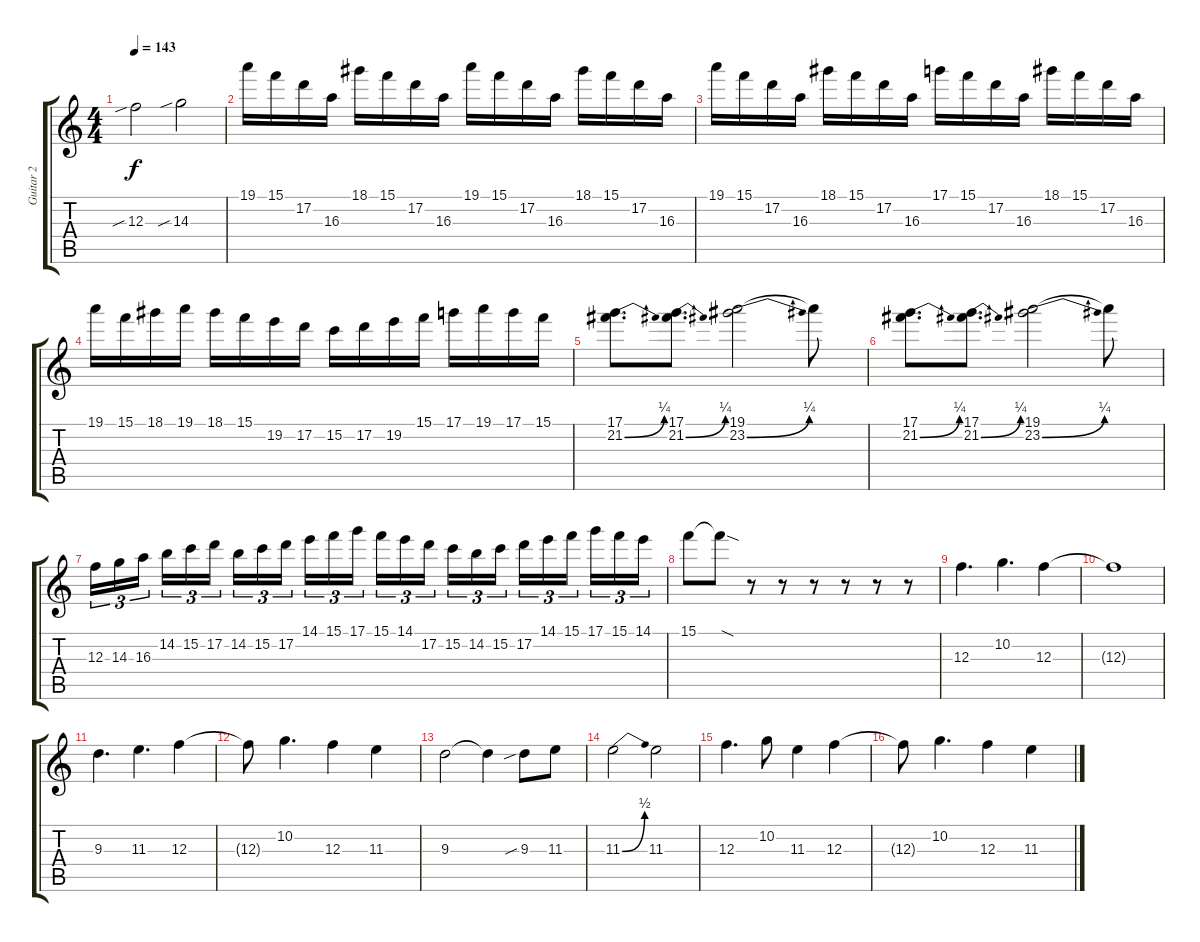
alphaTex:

\track ("Guitar 2" "Guitar 2") {instrument distortionguitar}
\staff {score tabs}
\tuning (D4 A3 F3 C3 G2 D2) {hide}
\ts (4 4)
\tempo 143
\clef g2
\ks c
12.3{sib}.2{dy f} 14.3{sib}.2 |
19.1.16 15.1.16 17.2.16 16.3.16 18.1.16 15.1.16 17.2.16 16.3.16 19.1.16 15.1.16 17.2.16 16.3.16 18.1.16 15.1.16 17.2.16 16.3.16 |
19.1.16 15.1.16 17.2.16 16.3.16 18.1.16 15.1.16 17.2.16 16.3.16 17.1.16 15.1.16 17.2.16 16.3.16 18.1.16 15.1.16 17.2.16 16.3.16 |
19.1.16 15.1.16 18.1.16 19.1.16 18.1.16 15.1.16 19.2.16 17.2.16 15.2.16 17.2.16 19.2.16 15.1.16 17.1.16 19.1.16 17.1.16 15.1.16 |
(17.1 21.2{be (bend 0 0 60 1)}).8{d} (17.1 21.2{be (bend 0 0 60 1)}).8{d} (19.1 23.2{be (bend 0 0 60 1)}).2 19.1{t}.8 |
(17.1 21.2{be (bend 0 0 60 1)}).8{d} (17.1 21.2{be (bend 0 0 60 1)}).8{d} (19.1 23.2{be (bend 0 0 60 1)}).2 19.1{t}.8 |
12.3.16{tu (3 2)} 14.3.16{tu (3 2)} 16.3.16{tu (3 2) beam splitsecondary} 14.2.16{tu (3 2)} 15.2.16{tu (3 2)} 17.2.16{tu (3 2)} 14.2.16{tu (3 2)} 15.2.16{tu (3 2)} 17.2.16{tu (3 2) beam splitsecondary} 14.1.16{tu (3 2)} 15.1.16{tu (3 2)} 17.1.16{tu (3 2)} 15.1.16{tu (3 2)} 14.1.16{tu (3 2)} 17.2.16{tu (3 2) beam splitsecondary} 15.2.16{tu (3 2)} 14.2.16{tu (3 2)} 15.2.16{tu (3 2)} 17.2.16{tu (3 2)} 14.1.16{tu (3 2)} 15.1.16{tu (3 2) beam splitsecondary} 17.1.16{tu (3 2)} 15.1.16{tu (3 2)} 14.1.16{tu (3 2)} |
15.1.8 15.1{sod t}.8 r.8 r.8 r.8 r.8 r.8 r.8 |
12.3.4{d} 10.2.4{d} 12.3.4 |
12.3{t}.1 |
9.3.4{d} 11.3.4{d} 12.3.4 |
12.3{t}.8 10.2.4{d} 12.3.4 11.3.4 |
9.3.2 9.3{t}.4 9.3{sib}.8 11.3.8 |
11.3{be (bend 0 0 60 2)}.2 11.3.2 |
12.3.4{d} 10.2.8 11.3.4 12.3.4 |
12.3{t}.8 10.2.4{d} 12.3.4 11.3.4
